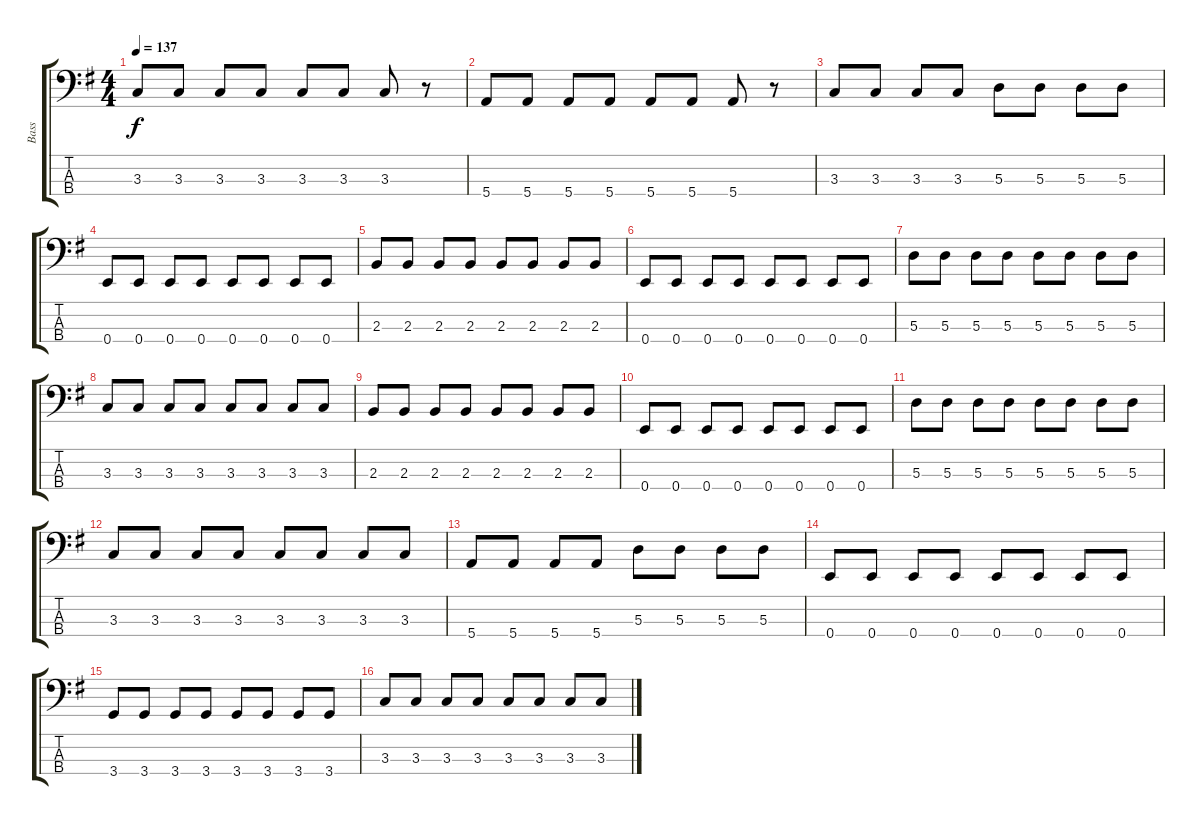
\track ("Bass" "Bass") {instrument electricbasspick}
\staff {score tabs}
\tuning (G2 D2 A1 E1) {hide}
\ts (4 4)
\tempo 137
\clef f4
\ks g
3.3.8{dy f} 3.3.8 3.3.8 3.3.8 3.3.8 3.3.8 3.3.8 r.8 |
5.4.8 5.4.8 5.4.8 5.4.8 5.4.8 5.4.8 5.4.8 r.8 |
3.3.8 3.3.8 3.3.8 3.3.8 5.3.8 5.3.8 5.3.8 5.3.8 |
0.4.8 0.4.8 0.4.8 0.4.8 0.4.8 0.4.8 0.4.8 0.4.8 |
2.3.8 2.3.8 2.3.8 2.3.8 2.3.8 2.3.8 2.3.8 2.3.8 |
0.4.8 0.4.8 0.4.8 0.4.8 0.4.8 0.4.8 0.4.8 0.4.8 |
5.3.8 5.3.8 5.3.8 5.3.8 5.3.8 5.3.8 5.3.8 5.3.8 |
3.3.8 3.3.8 3.3.8 3.3.8 3.3.8 3.3.8 3.3.8 3.3.8 |
2.3.8 2.3.8 2.3.8 2.3.8 2.3.8 2.3.8 2.3.8 2.3.8 |
0.4.8 0.4.8 0.4.8 0.4.8 0.4.8 0.4.8 0.4.8 0.4.8 |
5.3.8 5.3.8 5.3.8 5.3.8 5.3.8 5.3.8 5.3.8 5.3.8 |
3.3.8 3.3.8 3.3.8 3.3.8 3.3.8 3.3.8 3.3.8 3.3.8 |
5.4.8 5.4.8 5.4.8 5.4.8 5.3.8 5.3.8 5.3.8 5.3.8 |
0.4.8 0.4.8 0.4.8 0.4.8 0.4.8 0.4.8 0.4.8 0.4.8 |
3.4.8 3.4.8 3.4.8 3.4.8 3.4.8 3.4.8 3.4.8 3.4.8 |
3.3.8 3.3.8 3.3.8 3.3.8 3.3.8 3.3.8 3.3.8 3.3.8
